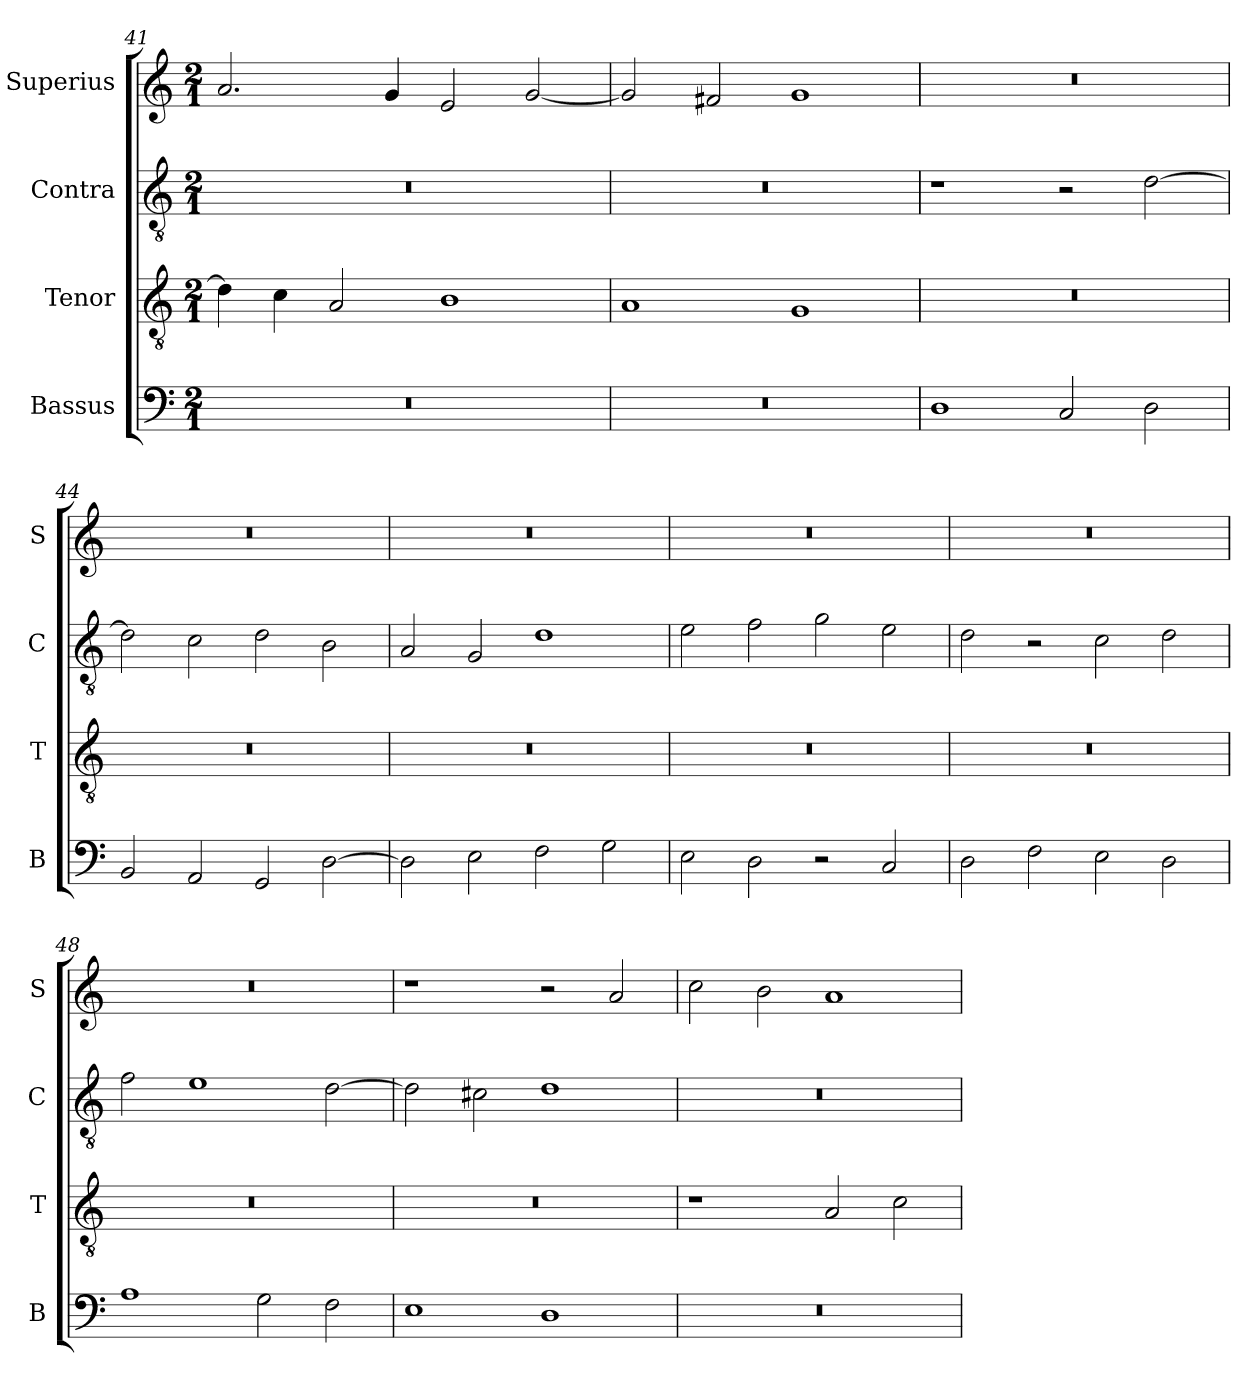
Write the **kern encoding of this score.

**kern	**kern	**kern	**kern
*part4	*part3	*part2	*part1
*staff4	*staff3	*staff2	*staff1
*I"Bassus	*I"Tenor	*I"Contra	*I"Superius
*I'B	*I'T	*I'C	*I'S
*clefF4	*clefGv2	*clefGv2	*clefG2
*k[]	*k[]	*k[]	*k[]
*M2/1	*M2/1	*M2/1	*M2/1
=41	=41	=41	=41
0r	4d\]	0r	2.a/
.	4c\	.	.
.	2A/	.	.
.	.	.	4g/
.	1B	.	2e/
.	.	.	[2g/
=42	=42	=42	=42
0r	1A	0r	2g/]
.	.	.	2f#X/
.	1G	.	1g
=43	=43	=43	=43
1D	0r	1r	0r
2C/	.	2r	.
2D\	.	[2d\	.
=44	=44	=44	=44
2BB/	0r	2d\]	0r
2AA/	.	2c\	.
2GG/	.	2d\	.
[2D\	.	2B\	.
=45	=45	=45	=45
2D\]	0r	2A/	0r
2E\	.	2G/	.
2F\	.	1d	.
2G\	.	.	.
=46	=46	=46	=46
2E\	0r	2e\	0r
2D\	.	2f\	.
2r	.	2g\	.
2C/	.	2e\	.
=47	=47	=47	=47
2D\	0r	2d\	0r
2F\	.	2r	.
2E\	.	2c\	.
2D\	.	2d\	.
=48	=48	=48	=48
1A	0r	2f\	0r
.	.	1e	.
2G\	.	.	.
2F\	.	[2d\	.
=49	=49	=49	=49
1E	0r	2d\]	1r
.	.	2c#X\	.
1D	.	1d	2r
.	.	.	2a/
=50	=50	=50	=50
0r	1r	0r	2cc\
.	.	.	2b\
.	2A/	.	1a
.	2c\	.	.
=	=	=	=
*-	*-	*-	*-
